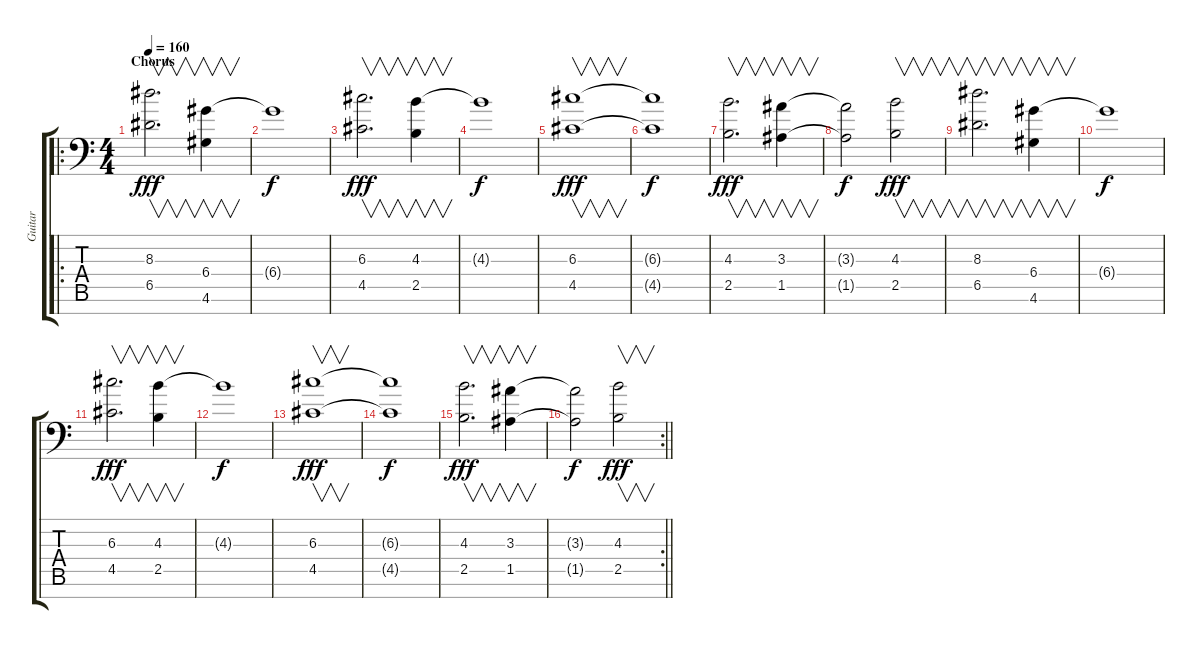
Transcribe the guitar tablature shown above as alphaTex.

\track ("Guitar" "Guitar") {instrument electricguitarclean}
\staff {score tabs}
\tuning (E4 B3 G3 D3 A2 E2 C-1) {hide}
\ro
\ts (4 4)
\section ("" "Chorus")
\tempo 160
\clef f4
\ks c
(8.3 6.5).2{v d dy fff volume 12} (6.4 4.6).4{v} |
6.4{t}.1{dy f} |
(6.3 4.5).2{v d dy fff} (4.3 2.5).4{v} |
4.3{t}.1{dy f} |
(6.3 4.5).1{v dy fff} |
(6.3{t} 4.5{t}).1{dy f} |
(4.3 2.5).2{v d dy fff} (3.3 1.5).4{v} |
(3.3{t} 1.5{t}).2{dy f} (4.3 2.5).2{v dy fff} |
(8.3 6.5).2{v d volume 12} (6.4 4.6).4{v} |
6.4{t}.1{dy f} |
(6.3 4.5).2{v d dy fff} (4.3 2.5).4{v} |
4.3{t}.1{dy f} |
(6.3 4.5).1{v dy fff} |
(6.3{t} 4.5{t}).1{dy f} |
(4.3 2.5).2{v d dy fff} (3.3 1.5).4{v} |
\rc 2
\barLineRight lightlight
(3.3{t} 1.5{t}).2{dy f} (4.3 2.5).2{v dy fff}
